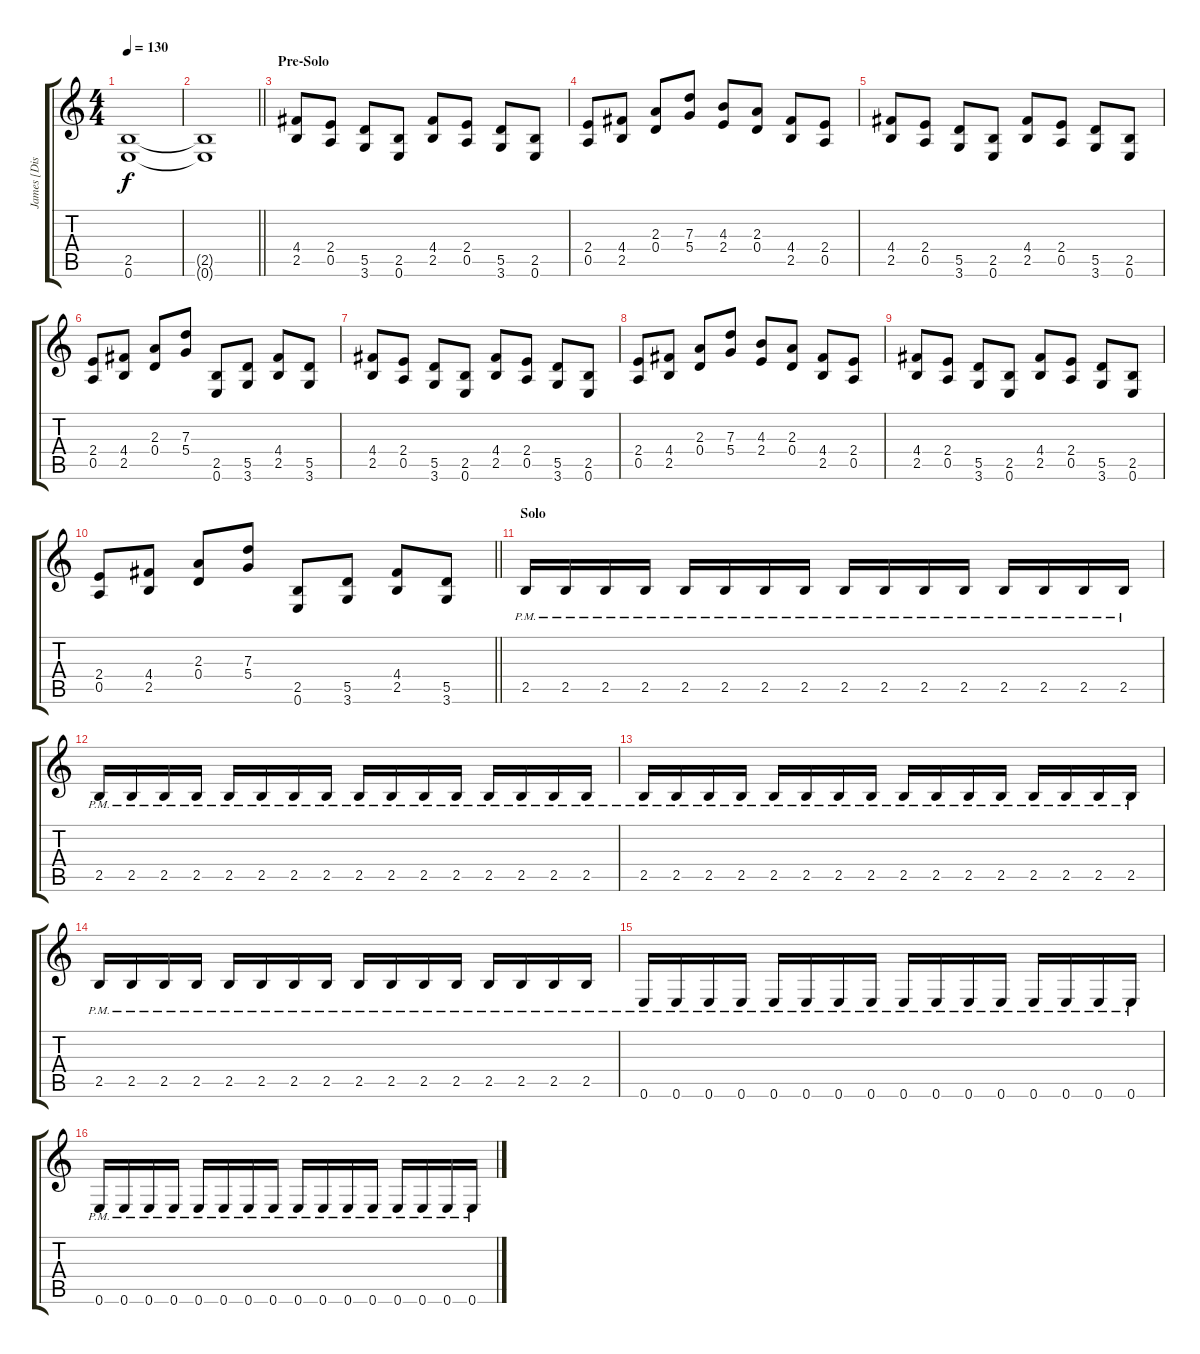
\track ("James [Distortion]" "James [Dis") {instrument distortionguitar}
\staff {score tabs}
\tuning (E4 B3 G3 D3 A2 E2) {hide}
\ts (4 4)
\tempo 130
\clef g2
\ks c
(2.5{t} 0.6{t}).1{dy f} |
\barLineRight lightlight
(2.5{t} 0.6{t}).1 |
\section ("" "Pre-Solo")
(4.4 2.5).8 (2.4 0.5).8 (5.5 3.6).8 (2.5 0.6).8 (4.4 2.5).8 (2.4 0.5).8 (5.5 3.6).8 (2.5 0.6).8 |
(2.4 0.5).8 (4.4 2.5).8 (2.3 0.4).8 (7.3 5.4).8 (4.3 2.4).8 (2.3 0.4).8 (4.4 2.5).8 (2.4 0.5).8 |
(4.4 2.5).8 (2.4 0.5).8 (5.5 3.6).8 (2.5 0.6).8 (4.4 2.5).8 (2.4 0.5).8 (5.5 3.6).8 (2.5 0.6).8 |
(2.4 0.5).8 (4.4 2.5).8 (2.3 0.4).8 (7.3 5.4).8 (2.5 0.6).8 (5.5 3.6).8 (4.4 2.5).8 (5.5 3.6).8 |
(4.4 2.5).8 (2.4 0.5).8 (5.5 3.6).8 (2.5 0.6).8 (4.4 2.5).8 (2.4 0.5).8 (5.5 3.6).8 (2.5 0.6).8 |
(2.4 0.5).8 (4.4 2.5).8 (2.3 0.4).8 (7.3 5.4).8 (4.3 2.4).8 (2.3 0.4).8 (4.4 2.5).8 (2.4 0.5).8 |
(4.4 2.5).8 (2.4 0.5).8 (5.5 3.6).8 (2.5 0.6).8 (4.4 2.5).8 (2.4 0.5).8 (5.5 3.6).8 (2.5 0.6).8 |
\barLineRight lightlight
(2.4 0.5).8 (4.4 2.5).8 (2.3 0.4).8 (7.3 5.4).8 (2.5 0.6).8 (5.5 3.6).8 (4.4 2.5).8 (5.5 3.6).8 |
\section ("" "Solo")
2.5{pm}.16 2.5{pm}.16 2.5{pm}.16 2.5{pm}.16 2.5{pm}.16 2.5{pm}.16 2.5{pm}.16 2.5{pm}.16 2.5{pm}.16 2.5{pm}.16 2.5{pm}.16 2.5{pm}.16 2.5{pm}.16 2.5{pm}.16 2.5{pm}.16 2.5{pm}.16 |
2.5{pm}.16 2.5{pm}.16 2.5{pm}.16 2.5{pm}.16 2.5{pm}.16 2.5{pm}.16 2.5{pm}.16 2.5{pm}.16 2.5{pm}.16 2.5{pm}.16 2.5{pm}.16 2.5{pm}.16 2.5{pm}.16 2.5{pm}.16 2.5{pm}.16 2.5{pm}.16 |
2.5{pm}.16 2.5{pm}.16 2.5{pm}.16 2.5{pm}.16 2.5{pm}.16 2.5{pm}.16 2.5{pm}.16 2.5{pm}.16 2.5{pm}.16 2.5{pm}.16 2.5{pm}.16 2.5{pm}.16 2.5{pm}.16 2.5{pm}.16 2.5{pm}.16 2.5{pm}.16 |
2.5{pm}.16 2.5{pm}.16 2.5{pm}.16 2.5{pm}.16 2.5{pm}.16 2.5{pm}.16 2.5{pm}.16 2.5{pm}.16 2.5{pm}.16 2.5{pm}.16 2.5{pm}.16 2.5{pm}.16 2.5{pm}.16 2.5{pm}.16 2.5{pm}.16 2.5{pm}.16 |
0.6{pm}.16 0.6{pm}.16 0.6{pm}.16 0.6{pm}.16 0.6{pm}.16 0.6{pm}.16 0.6{pm}.16 0.6{pm}.16 0.6{pm}.16 0.6{pm}.16 0.6{pm}.16 0.6{pm}.16 0.6{pm}.16 0.6{pm}.16 0.6{pm}.16 0.6{pm}.16 |
0.6{pm}.16 0.6{pm}.16 0.6{pm}.16 0.6{pm}.16 0.6{pm}.16 0.6{pm}.16 0.6{pm}.16 0.6{pm}.16 0.6{pm}.16 0.6{pm}.16 0.6{pm}.16 0.6{pm}.16 0.6{pm}.16 0.6{pm}.16 0.6{pm}.16 0.6{pm}.16
